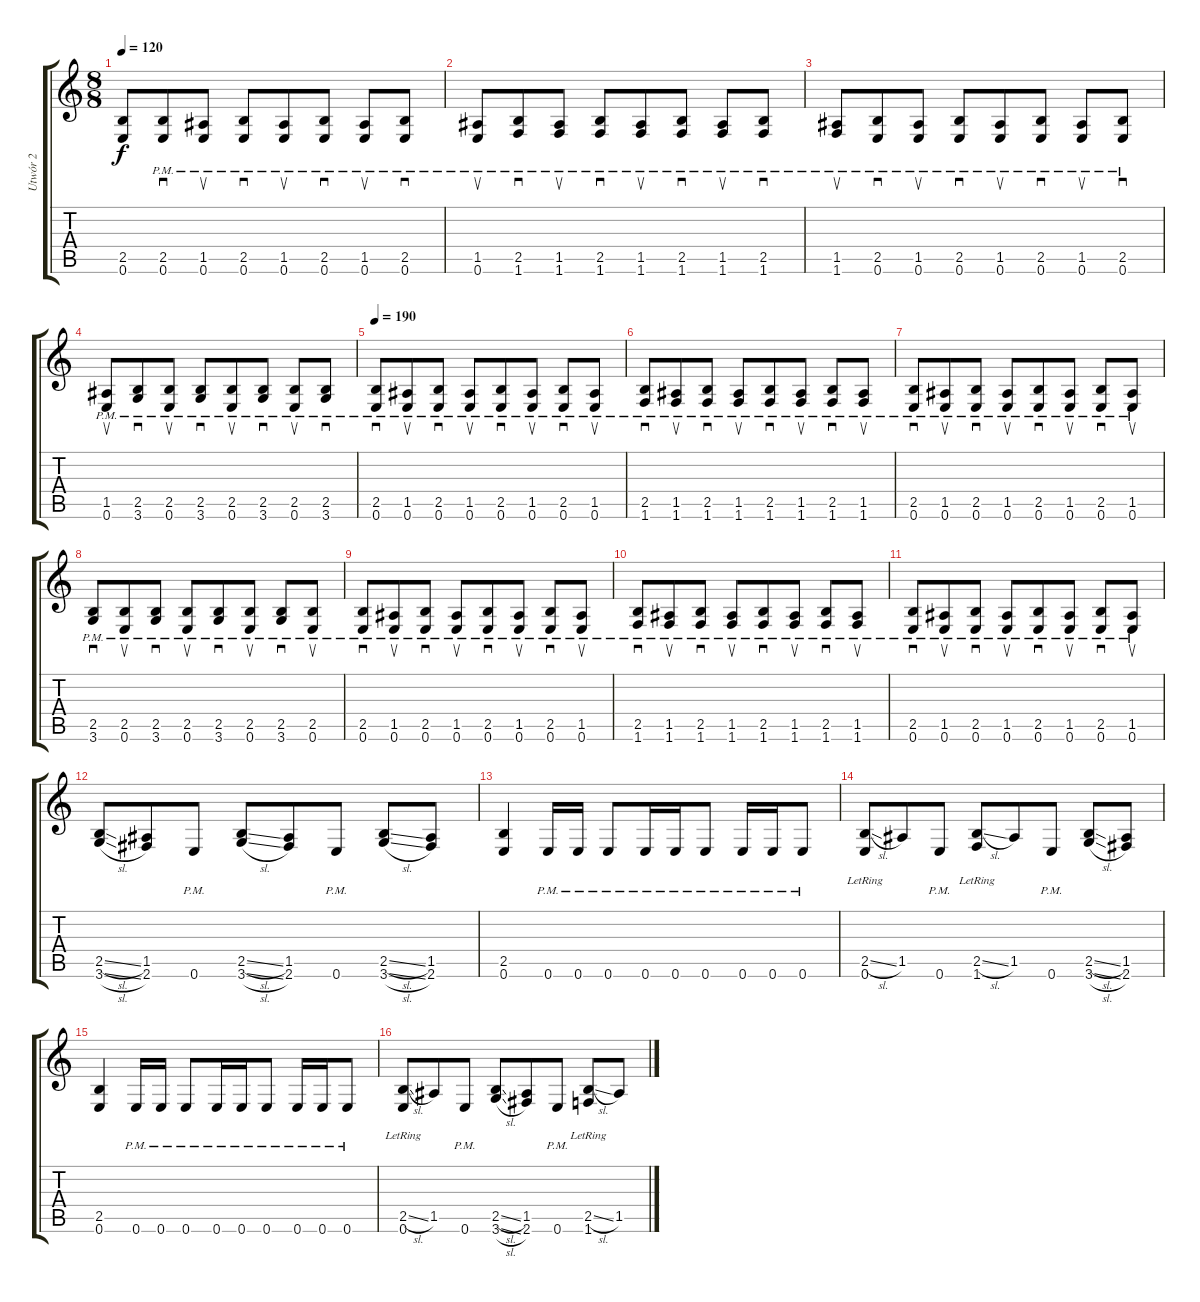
\track ("Utwór 2" "Utwór 2") {instrument overdrivenguitar}
\staff {score tabs}
\tuning (E4 B3 G3 D3 A2 E2) {hide}
\ts (8 8)
\tempo 120
\clef g2
\ks c
(2.5 0.6).8{dy f} (2.5{pm} 0.6{pm}).8{sd} (1.5{pm} 0.6{pm}).8{su} (2.5{pm} 0.6{pm}).8{sd} (1.5{pm} 0.6{pm}).8{su} (2.5{pm} 0.6{pm}).8{sd} (1.5{pm} 0.6{pm}).8{su} (2.5{pm} 0.6{pm}).8{sd} |
(1.5{pm} 0.6{pm}).8{su} (2.5{pm} 1.6{pm}).8{sd} (1.5{pm} 1.6{pm}).8{su} (2.5{pm} 1.6{pm}).8{sd} (1.5{pm} 1.6{pm}).8{su} (2.5{pm} 1.6{pm}).8{sd} (1.5{pm} 1.6{pm}).8{su} (2.5{pm} 1.6{pm}).8{sd} |
(1.5{pm} 1.6{pm}).8{su} (2.5{pm} 0.6{pm}).8{sd} (1.5{pm} 0.6{pm}).8{su} (2.5{pm} 0.6{pm}).8{sd} (1.5{pm} 0.6{pm}).8{su} (2.5{pm} 0.6{pm}).8{sd} (1.5{pm} 0.6{pm}).8{su} (2.5{pm} 0.6{pm}).8{sd} |
(1.5{pm} 0.6{pm}).8{su} (2.5{pm} 3.6{pm}).8{sd} (2.5{pm} 0.6{pm}).8{su} (2.5{pm} 3.6{pm}).8{sd} (2.5{pm} 0.6{pm}).8{su} (2.5{pm} 3.6{pm}).8{sd} (2.5{pm} 0.6{pm}).8{su} (2.5{pm} 3.6{pm}).8{sd} |
\tempo 190
(2.5{pm} 0.6{pm}).8{sd} (1.5{pm} 0.6{pm}).8{su} (2.5{pm} 0.6{pm}).8{sd} (1.5{pm} 0.6{pm}).8{su} (2.5{pm} 0.6{pm}).8{sd} (1.5{pm} 0.6{pm}).8{su} (2.5{pm} 0.6{pm}).8{sd} (1.5{pm} 0.6{pm}).8{su} |
(2.5{pm} 1.6{pm}).8{sd} (1.5{pm} 1.6{pm}).8{su} (2.5{pm} 1.6{pm}).8{sd} (1.5{pm} 1.6{pm}).8{su} (2.5{pm} 1.6{pm}).8{sd} (1.5{pm} 1.6{pm}).8{su} (2.5{pm} 1.6{pm}).8{sd} (1.5{pm} 1.6{pm}).8{su} |
(2.5{pm} 0.6{pm}).8{sd} (1.5{pm} 0.6{pm}).8{su} (2.5{pm} 0.6{pm}).8{sd} (1.5{pm} 0.6{pm}).8{su} (2.5{pm} 0.6{pm}).8{sd} (1.5{pm} 0.6{pm}).8{su} (2.5{pm} 0.6{pm}).8{sd} (1.5{pm} 0.6{pm}).8{su} |
(2.5{pm} 3.6{pm}).8{sd} (2.5{pm} 0.6{pm}).8{su} (2.5{pm} 3.6{pm}).8{sd} (2.5{pm} 0.6{pm}).8{su} (2.5{pm} 3.6{pm}).8{sd} (2.5{pm} 0.6{pm}).8{su} (2.5{pm} 3.6{pm}).8{sd} (2.5{pm} 0.6{pm}).8{su} |
(2.5{pm} 0.6{pm}).8{sd} (1.5{pm} 0.6{pm}).8{su} (2.5{pm} 0.6{pm}).8{sd} (1.5{pm} 0.6{pm}).8{su} (2.5{pm} 0.6{pm}).8{sd} (1.5{pm} 0.6{pm}).8{su} (2.5{pm} 0.6{pm}).8{sd} (1.5{pm} 0.6{pm}).8{su} |
(2.5{pm} 1.6{pm}).8{sd} (1.5{pm} 1.6{pm}).8{su} (2.5{pm} 1.6{pm}).8{sd} (1.5{pm} 1.6{pm}).8{su} (2.5{pm} 1.6{pm}).8{sd} (1.5{pm} 1.6{pm}).8{su} (2.5{pm} 1.6{pm}).8{sd} (1.5{pm} 1.6{pm}).8{su} |
(2.5{pm} 0.6{pm}).8{sd} (1.5{pm} 0.6{pm}).8{su} (2.5{pm} 0.6{pm}).8{sd} (1.5{pm} 0.6{pm}).8{su} (2.5{pm} 0.6{pm}).8{sd} (1.5{pm} 0.6{pm}).8{su} (2.5{pm} 0.6{pm}).8{sd} (1.5{pm} 0.6{pm}).8{su} |
(2.5{sl} 3.6{sl}).8 (1.5 2.6).8 0.6{pm}.8 (2.5{sl} 3.6{sl}).8 (1.5 2.6).8 0.6{pm}.8 (2.5{sl} 3.6{sl}).8 (1.5 2.6).8 |
(2.5 0.6).4 0.6{pm}.16 0.6{pm}.16 0.6{pm}.8 0.6{pm}.16 0.6{pm}.16 0.6{pm}.8 0.6{pm}.16 0.6{pm}.16 0.6{pm}.8 |
(2.5{sl} 0.6{lr}).8 1.5.8 0.6{pm}.8 (2.5{sl} 1.6{lr}).8 1.5.8 0.6{pm}.8 (2.5{sl} 3.6{sl}).8 (1.5 2.6).8 |
(2.5 0.6).4 0.6{pm}.16 0.6{pm}.16 0.6{pm}.8 0.6{pm}.16 0.6{pm}.16 0.6{pm}.8 0.6{pm}.16 0.6{pm}.16 0.6{pm}.8 |
(2.5{sl} 0.6{lr}).8 1.5.8 0.6{pm}.8 (2.5{sl} 3.6{sl}).8 (1.5 2.6).8 0.6{pm}.8 (2.5{sl} 1.6{lr}).8 1.5.8
